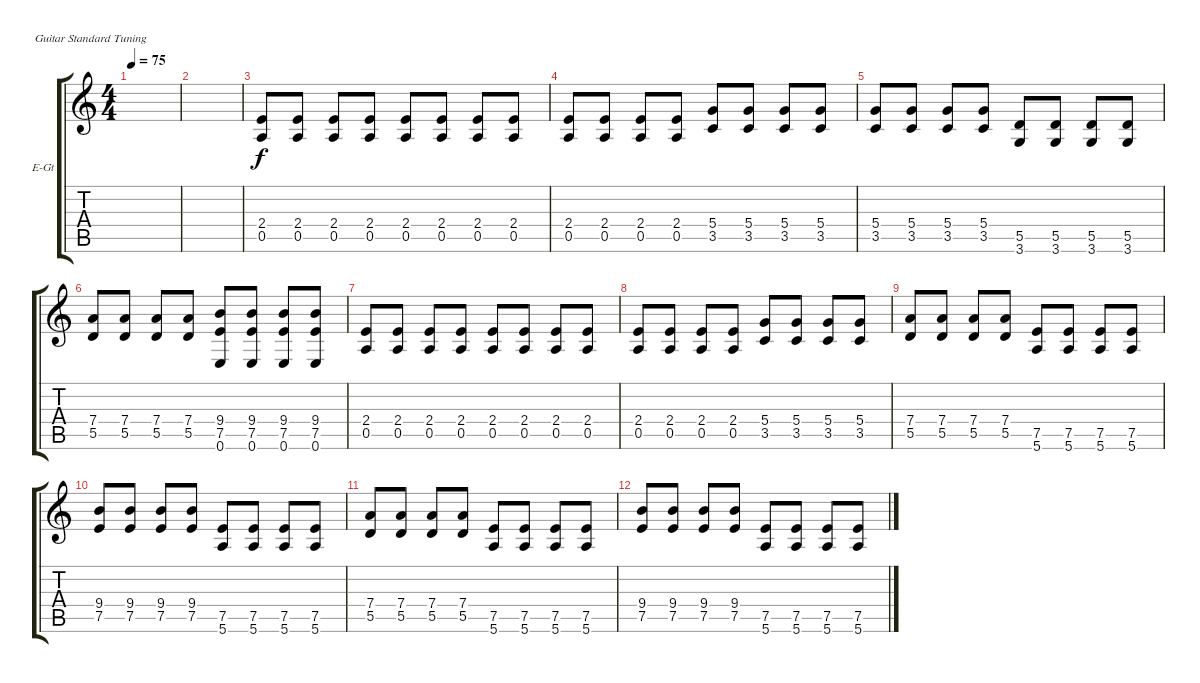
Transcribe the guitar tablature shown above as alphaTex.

\defaultSystemsLayout 4
\bracketExtendMode groupsimilarinstruments
\firstSystemTrackNameOrientation horizontal
\otherSystemsTrackNameOrientation horizontal
\track ("Rhythm Guitar(Clean)" "E-Gt") {instrument electricguitarclean}
\staff {score tabs}
\tuning (E4 B3 G3 D3 A2 E2)
\ts (4 4)
\tempo 75
\clef g2
\scale
0.485477
\ks c
|
\scale
0.257261 |
\scale
0.257261 (2.4 0.5).8 (2.4 0.5).8 (2.4 0.5).8 (2.4 0.5).8 (2.4 0.5).8 (2.4 0.5).8 (2.4 0.5).8 (2.4 0.5).8 |
\scale
0.333333 (2.4 0.5).8 (2.4 0.5).8 (0.5 2.4).8 (2.4 0.5).8 (3.5 5.4).8 (5.4 3.5).8 (5.4 3.5).8 (5.4 3.5).8 |
\scale
0.333333 (5.4 3.5).8 (3.5 5.4).8 (5.4 3.5).8 (3.5 5.4).8 (5.5 3.6).8 (3.6 5.5).8 (5.5 3.6).8 (3.6 5.5).8 |
\scale
0.333333 (7.4 5.5).8 (7.4 5.5).8 (5.5 7.4).8 (7.4 5.5).8 (7.5 9.4 0.6).8 (9.4 7.5 0.6).8 (7.5 9.4 0.6).8 (9.4 7.5 0.6).8 |
\scale
0.333333 (2.4 0.5).8 (2.4 0.5).8 (2.4 0.5).8 (2.4 0.5).8 (2.4 0.5).8 (2.4 0.5).8 (2.4 0.5).8 (2.4 0.5).8 |
\scale
0.333333 (2.4 0.5).8 (2.4 0.5).8 (0.5 2.4).8 (2.4 0.5).8 (3.5 5.4).8 (5.4 3.5).8 (5.4 3.5).8 (5.4 3.5).8 |
\scale
0.333333 (7.4 5.5).8 (7.4 5.5).8 (7.4 5.5).8 (7.4 5.5).8 (7.5 5.6).8 (7.5 5.6).8 (7.5 5.6).8 (7.5 5.6).8 |
\scale
0.333333 (9.4 7.5).8 (9.4 7.5).8 (9.4 7.5).8 (9.4 7.5).8 (7.5 5.6).8 (7.5 5.6).8 (7.5 5.6).8 (7.5 5.6).8 |
\scale
0.333333 (7.4 5.5).8 (7.4 5.5).8 (7.4 5.5).8 (7.4 5.5).8 (7.5 5.6).8 (7.5 5.6).8 (7.5 5.6).8 (7.5 5.6).8 |
\scale
0.333333 (9.4 7.5).8 (9.4 7.5).8 (9.4 7.5).8 (9.4 7.5).8 (7.5 5.6).8 (7.5 5.6).8 (7.5 5.6).8 (7.5 5.6).8 |
\scale
0.333333 |
\scale
0.333333 |
\scale
0.333333 |
\scale
0.333333
